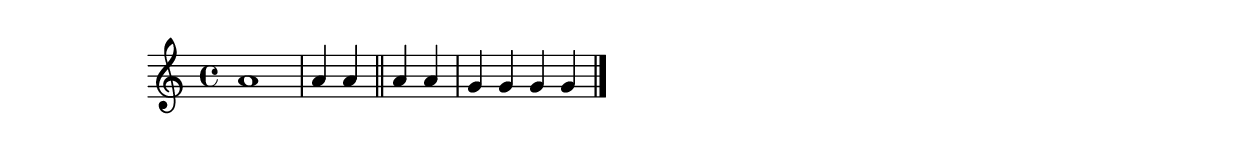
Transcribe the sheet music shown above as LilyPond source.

\version "2.18.2"

\relative {
  % Ignored:
  \bar ":"
  a'1
  a4 a
  % mid-measure 
  \bar "||"
  a a |
  g g g g
  \bar "|."
}
